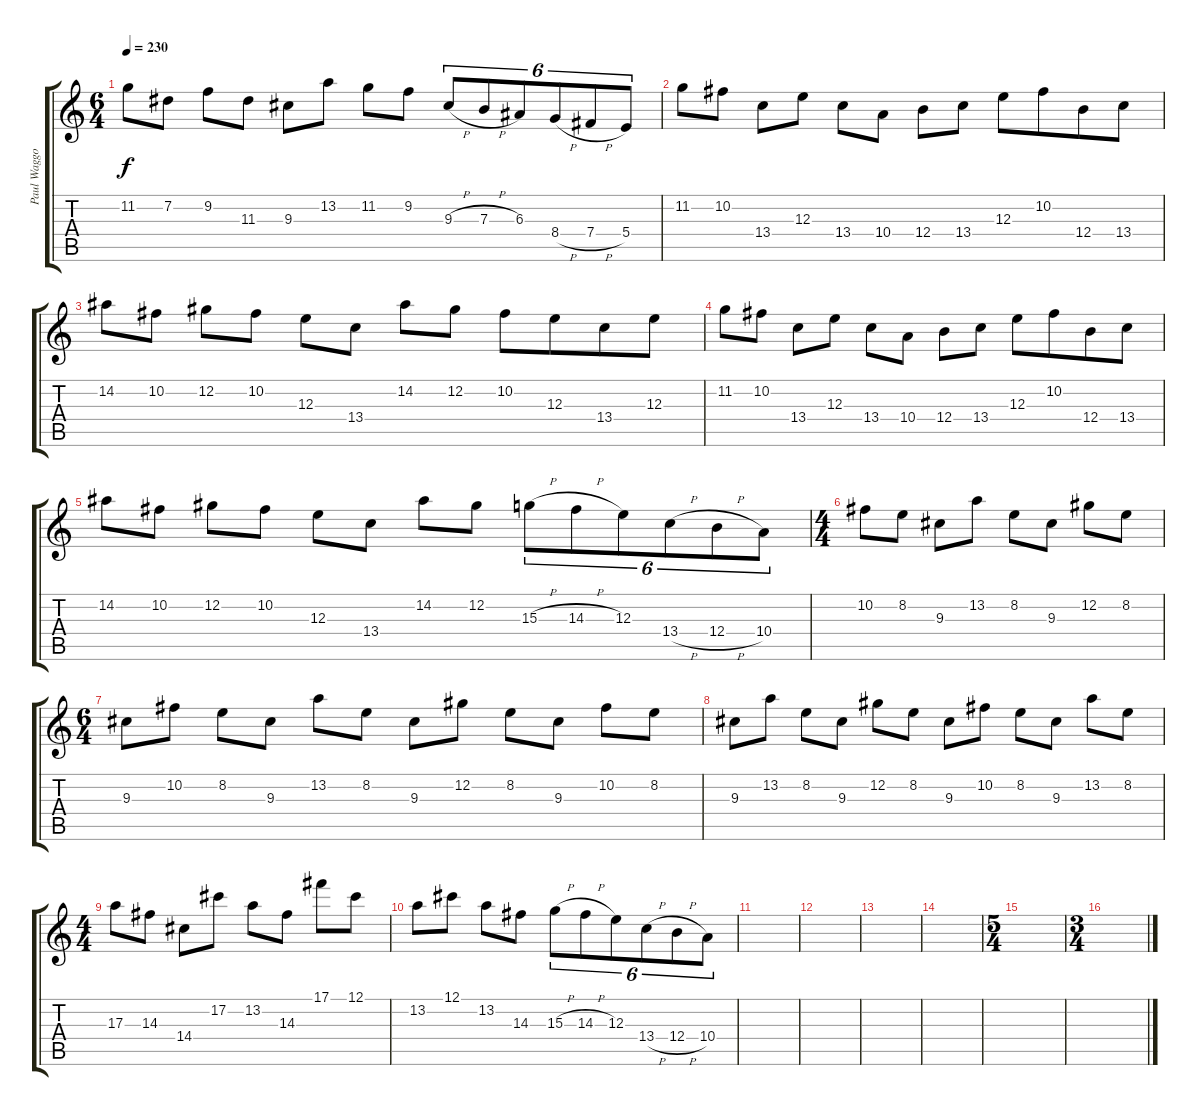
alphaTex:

\track ("Paul Waggoner - Lead" "Paul Waggo") {instrument distortionguitar}
\staff {score tabs}
\tuning (Db4 Ab3 E3 B2 Gb2 Db2) {hide}
\ts (6 4)
\tempo 230
\clef g2
\ks c
11.2.8{dy f} 7.2.8 9.2.8 11.3.8 9.3.8 13.2.8 11.2.8 9.2.8 9.3{h}.8{tu (6 4)} 7.3{h}.8{tu (6 4)} 6.3.8{tu (6 4) beam merge} 8.4{h}.8{tu (6 4)} 7.4{h}.8{tu (6 4)} 5.4.8{tu (6 4)} |
11.2.8 10.2.8 13.4.8 12.3.8 13.4.8 10.4.8 12.4.8 13.4.8 12.3.8 10.2.8{beam merge} 12.4.8 13.4.8 |
14.2.8 10.2.8 12.2.8 10.2.8 12.3.8 13.4.8 14.2.8 12.2.8 10.2.8 12.3.8{beam merge} 13.4.8 12.3.8 |
11.2.8 10.2.8 13.4.8 12.3.8 13.4.8 10.4.8 12.4.8 13.4.8 12.3.8 10.2.8{beam merge} 12.4.8 13.4.8 |
14.2.8 10.2.8 12.2.8 10.2.8 12.3.8 13.4.8 14.2.8 12.2.8 15.3{h}.8{tu (6 4)} 14.3{h}.8{tu (6 4)} 12.3.8{tu (6 4) beam merge} 13.4{h}.8{tu (6 4)} 12.4{h}.8{tu (6 4)} 10.4.8{tu (6 4)} |
\ts (4 4)
10.2.8 8.2.8 9.3.8 13.2.8 8.2.8 9.3.8 12.2.8 8.2.8 |
\ts (6 4)
9.3.8 10.2.8 8.2.8 9.3.8 13.2.8 8.2.8 9.3.8 12.2.8 8.2.8 9.3.8 10.2.8 8.2.8 |
9.3.8 13.2.8 8.2.8 9.3.8 12.2.8 8.2.8 9.3.8 10.2.8 8.2.8 9.3.8 13.2.8 8.2.8 |
\ts (4 4)
17.3.8 14.3.8 14.4.8 17.2.8 13.2.8 14.3.8 17.1.8 12.1.8 |
13.2.8 12.1.8 13.2.8 14.3.8 15.3{h}.8{tu (6 4)} 14.3{h}.8{tu (6 4)} 12.3.8{tu (6 4)} 13.4{h}.8{tu (6 4)} 12.4{h}.8{tu (6 4)} 10.4.8{tu (6 4)} |
|
|
|
|
\ts (5 4)
|
\ts (3 4)
